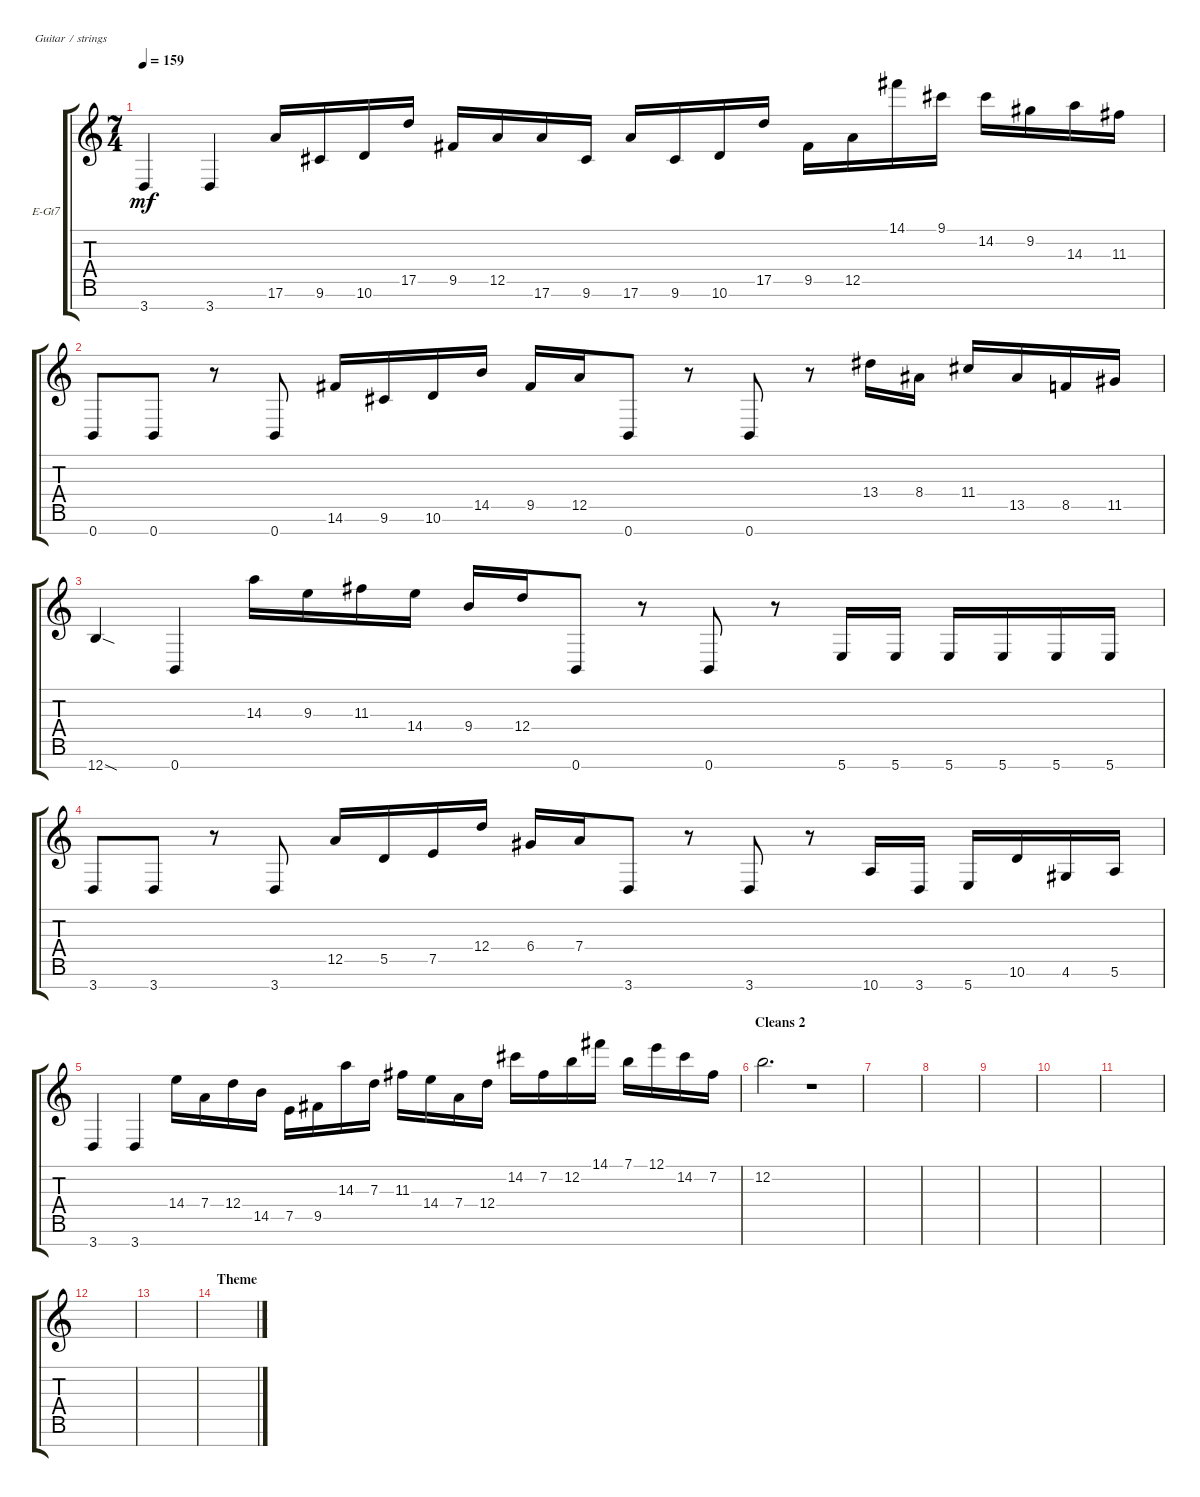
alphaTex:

\bracketExtendMode groupsimilarinstruments
\firstSystemTrackNameOrientation horizontal
\otherSystemsTrackNameOrientation horizontal
\track ("Distortion" "E-Gt7") {instrument distortionguitar}
\staff {score tabs}
\tuning (E4 B3 G3 D3 A2 E2 B1)
\ts (7 4)
\tempo 159
\clef g2
\ks c
3.7.4{dy mf} 3.7.4 17.6.16 9.6.16 10.6.16 17.5.16 9.5.16 12.5.16 17.6.16 9.6.16 17.6.16 9.6.16 10.6.16 17.5.16 9.5.16 12.5.16 14.1.16 9.1.16 14.2.16 9.2.16 14.3.16 11.3.16 |
0.7.8 0.7.8 r.8 0.7.8 14.6.16 9.6.16 10.6.16 14.5.16 9.5.16 12.5.16 0.7.8 r.8 0.7.8 r.8 13.4.16 8.4.16 11.4.16 13.5.16 8.5.16 11.5.16 |
12.7{sod}.4 0.7.4 14.3.16 9.3.16 11.3.16 14.4.16 9.4.16 12.4.16 0.7.8 r.8 0.7.8 r.8 5.7.16 5.7.16 5.7.16 5.7.16 5.7.16 5.7.16 |
3.7.8 3.7.8 r.8 3.7.8 12.5.16 5.5.16 7.5.16 12.4.16 6.4.16 7.4.16 3.7.8 r.8 3.7.8 r.8 10.7.16 3.7.16 5.7.16 10.6.16 4.6.16 5.6.16 |
3.7.4 3.7.4 14.4.16 7.4.16 12.4.16 14.5.16 7.5.16 9.5.16 14.3.16 7.3.16 11.3.16 14.4.16 7.4.16 12.4.16 14.2.16 7.2.16 12.2.16 14.1.16 7.1.16 12.1.16 14.2.16 7.2.16 |
\section ("" "Cleans 2")
12.2.2{d} r.1 |
|
|
|
|
|
|
|
\section ("" "Theme")
